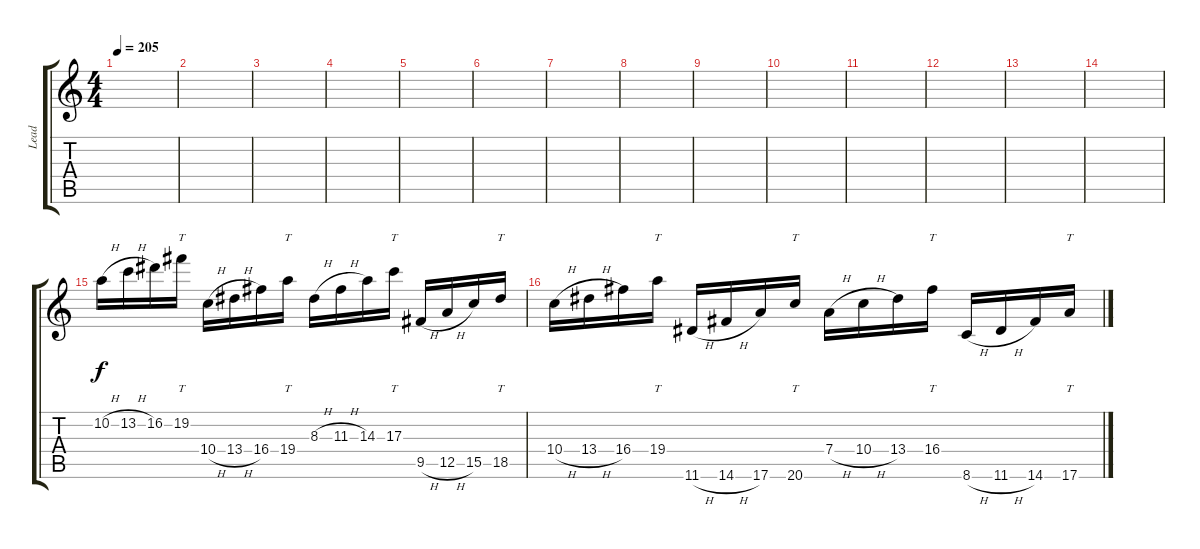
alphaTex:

\track ("Lead" "Lead") {instrument distortionguitar bank 255}
\staff {score tabs}
\tuning (E4 B3 G3 D3 A2 E2) {hide}
\ts (4 4)
\tempo 205
\clef g2
\ks c
|
|
|
|
|
|
|
|
|
|
|
|
|
|
10.2{h}.16 13.2{h}.16 16.2.16 19.2.16{tt} 10.4{h}.16 13.4{h}.16 16.4.16 19.4.16{tt} 8.3{h}.16 11.3{h}.16 14.3.16 17.3.16{tt} 9.5{h}.16 12.5{h}.16 15.5.16 18.5.16{tt} |
10.4{h}.16 13.4{h}.16 16.4.16 19.4.16{tt} 11.6{h}.16 14.6{h}.16 17.6.16 20.6.16{tt} 7.4{h}.16 10.4{h}.16 13.4.16 16.4.16{tt} 8.6{h}.16 11.6{h}.16 14.6.16 17.6.16{tt}
